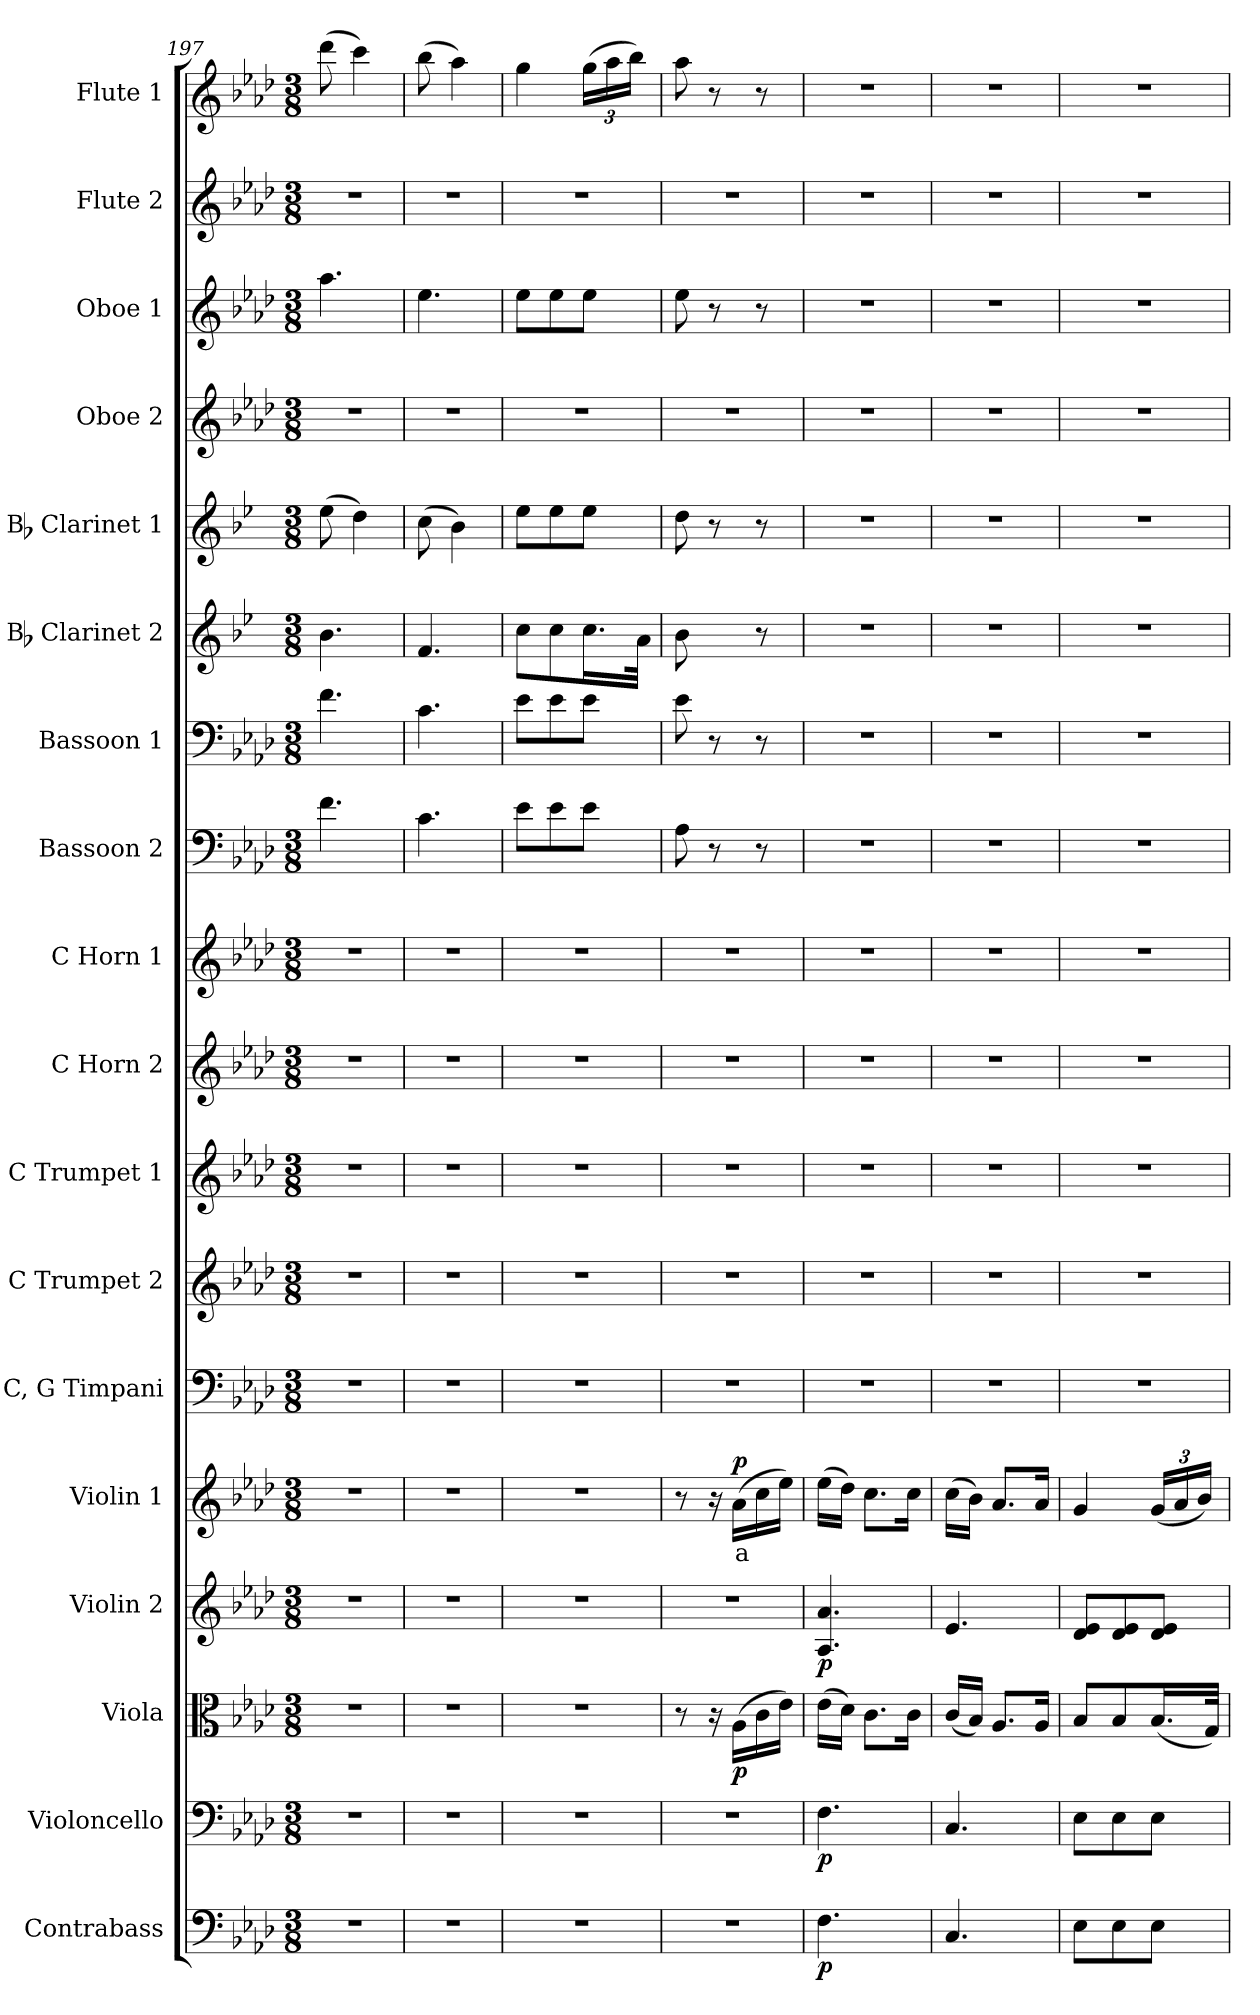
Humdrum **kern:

**kern	**dynam	**kern	**dynam	**kern	**dynam	**kern	**dynam	**kern	**text	**dynam	**kern	**kern	**kern	**kern	**kern	**kern	**dynam	**kern	**dynam	**kern	**dynam	**kern	**dynam	**kern	**kern	**dynam	**kern	**kern	**dynam
*part18	*part18	*part17	*part17	*part16	*part16	*part15	*part15	*part14	*part14	*part14	*part13	*part12	*part11	*part10	*part9	*part8	*part8	*part7	*part7	*part6	*part6	*part5	*part5	*part4	*part3	*part3	*part2	*part1	*part1
*staff18	*staff18	*staff17	*staff17	*staff16	*staff16	*staff15	*staff15	*staff14	*staff14	*staff14	*staff13	*staff12	*staff11	*staff10	*staff9	*staff8	*staff8	*staff7	*staff7	*staff6	*staff6	*staff5	*staff5	*staff4	*staff3	*staff3	*staff2	*staff1	*staff1
*I"Contrabass	*	*I"Violoncello	*	*I"Viola	*	*I"Violin 2	*	*I"Violin 1	*	*	*I"C, G Timpani	*I"C Trumpet 2	*I"C Trumpet 1	*I"C Horn 2	*I"C Horn 1	*I"Bassoon 2	*	*I"Bassoon 1	*	*I"Bb Clarinet 2	*	*I"Bb Clarinet 1	*	*I"Oboe 2	*I"Oboe 1	*	*I"Flute 2	*I"Flute 1	*
*I'Cb	*	*I'Vc	*	*I'Vla	*	*I'Vln 2	*	*I'Vln 1	*	*	*I'Timp	*I'Tpt 2	*I'Tpt 1	*I'Hn 2	*I'Hn 1	*I'Bsn 2	*	*I'Bsn 1	*	*I'Cl 2	*	*I'Cl 1	*	*I'Ob 2	*I'Ob 1	*	*I'Fl 2	*I'Fl 1	*
*clefF4	*	*clefF4	*	*clefC3	*	*clefG2	*	*clefG2	*	*	*clefF4	*clefG2	*clefG2	*clefG2	*clefG2	*clefF4	*	*clefF4	*	*clefG2	*	*clefG2	*	*clefG2	*clefG2	*	*clefG2	*clefG2	*
*ITrd7c12	*	*	*	*	*	*	*	*	*	*	*	*	*	*ITrd7c12	*ITrd7c12	*	*	*	*	*ITrd1c2	*	*ITrd1c2	*	*	*	*	*	*	*
*k[b-e-a-d-]	*	*k[b-e-a-d-]	*	*k[b-e-a-d-]	*	*k[b-e-a-d-]	*	*k[b-e-a-d-]	*	*	*k[b-e-a-d-]	*k[b-e-a-d-]	*k[b-e-a-d-]	*k[b-e-a-d-]	*k[b-e-a-d-]	*k[b-e-a-d-]	*	*k[b-e-a-d-]	*	*k[b-e-a-d-]	*	*k[b-e-a-d-]	*	*k[b-e-a-d-]	*k[b-e-a-d-]	*	*k[b-e-a-d-]	*k[b-e-a-d-]	*
*M3/8	*	*M3/8	*	*M3/8	*	*M3/8	*	*M3/8	*	*	*M3/8	*M3/8	*M3/8	*M3/8	*M3/8	*M3/8	*	*M3/8	*	*M3/8	*	*M3/8	*	*M3/8	*M3/8	*	*M3/8	*M3/8	*
=197	=197	=197	=197	=197	=197	=197	=197	=197	=197	=197	=197	=197	=197	=197	=197	=197	=197	=197	=197	=197	=197	=197	=197	=197	=197	=197	=197	=197	=197
!	!	!	!	!	!	!	!	!	!	!	!	!	!	!	!	!	!LO:DY:b	!	!	!	!	!	!	!	!	!	!	!	!
!	!	!	!	!	!	!	!	!	!	!	!	!	!	!	!	!	!LO:DY:n=1:b	!	!LO:DY:b	!	!	!	!	!	!	!	!	!	!
!	!	!	!	!	!	!	!	!	!	!	!	!	!	!	!	!	!	!	!LO:DY:n=1:b	!	!LO:DY:b	!	!	!	!	!	!	!	!
!	!	!	!	!	!	!	!	!	!	!	!	!	!	!	!	!	!	!	!	!	!LO:DY:n=1:b	!	!LO:DY:b	!	!	!	!	!	!
!	!	!	!	!	!	!	!	!	!	!	!	!	!	!	!	!	!	!	!	!	!	!	!LO:DY:n=1:b	!	!	!LO:DY:b	!	!	!
!	!	!	!	!	!	!	!	!	!	!	!	!	!	!	!	!	!	!	!	!	!	!	!	!	!	!LO:DY:n=1:b	!	!	!LO:DY:b
!	!	!	!	!	!	!	!	!	!	!	!	!	!	!	!	!	!	!	!	!	!	!	!	!	!	!	!	!	!LO:DY:n=1:b
4.r	.	4.r	.	4.r	.	4.r	.	4.r	.	.	4.r	4.r	4.r	4.r	4.r	4.f\	p other-dynamics	4.f\	p other-dynamics	4.a-\	p other-dynamics	(8dd-\	p other-dynamics	4.r	4.aa-\	p other-dynamics	4.r	(8ddd-\	p other-dynamics
.	.	.	.	.	.	.	.	.	.	.	.	.	.	.	.	.	.	.	.	.	.	4cc\)	.	.	.	.	.	4ccc\)	.
=198	=198	=198	=198	=198	=198	=198	=198	=198	=198	=198	=198	=198	=198	=198	=198	=198	=198	=198	=198	=198	=198	=198	=198	=198	=198	=198	=198	=198	=198
4.r	.	4.r	.	4.r	.	4.r	.	4.r	.	.	4.r	4.r	4.r	4.r	4.r	4.c\	.	4.c\	.	4.e-/	.	(8b-\	.	4.r	4.ee-\	.	4.r	(8bb-\	.
.	.	.	.	.	.	.	.	.	.	.	.	.	.	.	.	.	.	.	.	.	.	4a-\)	.	.	.	.	.	4aa-\)	.
=199	=199	=199	=199	=199	=199	=199	=199	=199	=199	=199	=199	=199	=199	=199	=199	=199	=199	=199	=199	=199	=199	=199	=199	=199	=199	=199	=199	=199	=199
4.r	.	4.r	.	4.r	.	4.r	.	4.r	.	.	4.r	4.r	4.r	4.r	4.r	8e-\L	.	8e-\L	.	8b-\L	.	8dd-\L	.	4.r	8ee-\L	.	4.r	4gg\	.
.	.	.	.	.	.	.	.	.	.	.	.	.	.	.	.	8e-\	.	8e-\	.	8b-\	.	8dd-\	.	.	8ee-\	.	.	.	.
*	*	*	*	*	*	*	*	*	*	*	*	*	*	*	*	*	*	*	*	*	*	*	*	*	*	*	*	*Xbrackettup	*
.	.	.	.	.	.	.	.	.	.	.	.	.	.	.	.	8e-\J	.	8e-\J	.	16.b-\L	.	8dd-\J	.	.	8ee-\J	.	.	(24gg\LL	.
.	.	.	.	.	.	.	.	.	.	.	.	.	.	.	.	.	.	.	.	.	.	.	.	.	.	.	.	24aa-\	.
.	.	.	.	.	.	.	.	.	.	.	.	.	.	.	.	.	.	.	.	.	.	.	.	.	.	.	.	24bb-\JJ)	.
.	.	.	.	.	.	.	.	.	.	.	.	.	.	.	.	.	.	.	.	32g\JJk	.	.	.	.	.	.	.	.	.
=200	=200	=200	=200	=200	=200	=200	=200	=200	=200	=200	=200	=200	=200	=200	=200	=200	=200	=200	=200	=200	=200	=200	=200	=200	=200	=200	=200	=200	=200
4.r	.	4.r	.	8r	.	4.r	.	8r	.	.	4.r	4.r	4.r	4.r	4.r	8A-\	.	8e-\	.	8a-\	.	8cc\	.	4.r	8ee-\	.	4.r	8aa-\	.
.	.	.	.	16r	.	.	.	16r	.	.	.	.	.	.	.	8r	.	8r	.	8ryy	.	8r	.	.	8r	.	.	8r	.
!	!	!	!	!	!LO:DY:b	!	!	!	!LO:LY:b:color=#FF0000	!LO:DY:b	!	!	!	!	!	!	!	!	!	!	!	!	!	!	!	!	!	!	!
.	.	.	.	(16A-\LL	p	.	.	(16a-\LL	a	p	.	.	.	.	.	.	.	.	.	.	.	.	.	.	.	.	.	.	.
.	.	.	.	16c\	.	.	.	16cc\	.	.	.	.	.	.	.	8r	.	8r	.	8r	.	8r	.	.	8r	.	.	8r	.
.	.	.	.	16e-\JJ)	.	.	.	16ee-\JJ)	.	.	.	.	.	.	.	.	.	.	.	.	.	.	.	.	.	.	.	.	.
=201	=201	=201	=201	=201	=201	=201	=201	=201	=201	=201	=201	=201	=201	=201	=201	=201	=201	=201	=201	=201	=201	=201	=201	=201	=201	=201	=201	=201	=201
!	!LO:DY:b	!	!LO:DY:b	!	!	!	!LO:DY:b	!	!	!	!	!	!	!	!	!	!	!	!	!	!	!	!	!	!	!	!	!	!
4.FF\	p	4.F\	p	(16e-\LL	.	4.A-/ 4.a-/	p	(16ee-\LL	.	.	4.r	4.r	4.r	4.r	4.r	4.r	.	4.r	.	4.r	.	4.r	.	4.r	4.r	.	4.r	4.r	.
.	.	.	.	16d-\JJ)	.	.	.	16dd-\JJ)	.	.	.	.	.	.	.	.	.	.	.	.	.	.	.	.	.	.	.	.	.
.	.	.	.	8.c\L	.	.	.	8.cc\L	.	.	.	.	.	.	.	.	.	.	.	.	.	.	.	.	.	.	.	.	.
.	.	.	.	16c\Jk	.	.	.	16cc\Jk	.	.	.	.	.	.	.	.	.	.	.	.	.	.	.	.	.	.	.	.	.
!!LO:PB:g=z
=202	=202	=202	=202	=202	=202	=202	=202	=202	=202	=202	=202	=202	=202	=202	=202	=202	=202	=202	=202	=202	=202	=202	=202	=202	=202	=202	=202	=202	=202
4.CC/	.	4.C/	.	(16c/LL	.	4.e-/	.	(16cc\LL	.	.	4.r	4.r	4.r	4.r	4.r	4.r	.	4.r	.	4.r	.	4.r	.	4.r	4.r	.	4.r	4.r	.
.	.	.	.	16B-/JJ)	.	.	.	16b-\JJ)	.	.	.	.	.	.	.	.	.	.	.	.	.	.	.	.	.	.	.	.	.
.	.	.	.	8.A-/L	.	.	.	8.a-/L	.	.	.	.	.	.	.	.	.	.	.	.	.	.	.	.	.	.	.	.	.
.	.	.	.	16A-/Jk	.	.	.	16a-/Jk	.	.	.	.	.	.	.	.	.	.	.	.	.	.	.	.	.	.	.	.	.
=203	=203	=203	=203	=203	=203	=203	=203	=203	=203	=203	=203	=203	=203	=203	=203	=203	=203	=203	=203	=203	=203	=203	=203	=203	=203	=203	=203	=203	=203
8EE-\L	.	8E-\L	.	8B-/L	.	8d-/ 8e-/L	.	4g/	.	.	4.r	4.r	4.r	4.r	4.r	4.r	.	4.r	.	4.r	.	4.r	.	4.r	4.r	.	4.r	4.r	.
8EE-\	.	8E-\	.	8B-/	.	8d-/ 8e-/	.	.	.	.	.	.	.	.	.	.	.	.	.	.	.	.	.	.	.	.	.	.	.
*	*	*	*	*	*	*	*	*Xbrackettup	*	*	*	*	*	*	*	*	*	*	*	*	*	*	*	*	*	*	*	*	*
8EE-\J	.	8E-\J	.	(16.B-/L	.	8d-/ 8e-/J	.	(24g/LL	.	.	.	.	.	.	.	.	.	.	.	.	.	.	.	.	.	.	.	.	.
.	.	.	.	.	.	.	.	24a-/	.	.	.	.	.	.	.	.	.	.	.	.	.	.	.	.	.	.	.	.	.
.	.	.	.	.	.	.	.	24b-/JJ)	.	.	.	.	.	.	.	.	.	.	.	.	.	.	.	.	.	.	.	.	.
.	.	.	.	32G/JJk)	.	.	.	.	.	.	.	.	.	.	.	.	.	.	.	.	.	.	.	.	.	.	.	.	.
=	=	=	=	=	=	=	=	=	=	=	=	=	=	=	=	=	=	=	=	=	=	=	=	=	=	=	=	=	=
*-	*-	*-	*-	*-	*-	*-	*-	*-	*-	*-	*-	*-	*-	*-	*-	*-	*-	*-	*-	*-	*-	*-	*-	*-	*-	*-	*-	*-	*-
